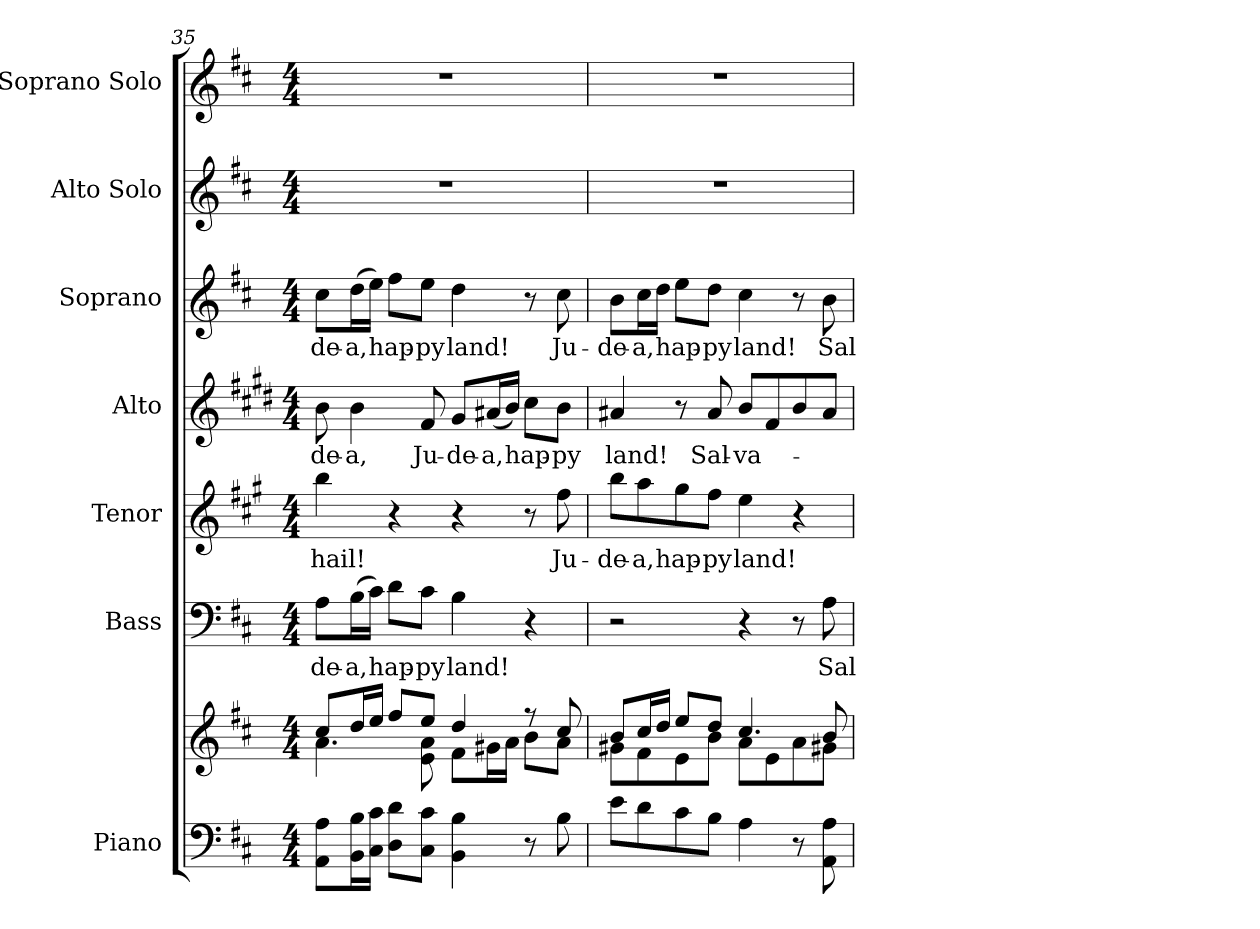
**kern	**kern	**kern	**text	**kern	**text	**kern	**text	**kern	**text	**kern	**kern
*part7	*part7	*part6	*part6	*part5	*part5	*part4	*part4	*part3	*part3	*part2	*part1
*staff8	*staff7	*staff6	*staff6	*staff5	*staff5	*staff4	*staff4	*staff3	*staff3	*staff2	*staff1
*I"Piano	*	*I"Bass	*	*I"Tenor	*	*I"Alto	*	*I"Soprano	*	*I"Alto Solo	*I"Soprano Solo
*I'Pno.	*	*I'B.	*	*I'T.	*	*I'A.	*	*I'S.	*	*I'A. Solo	*I'S. Solo
*clefF4	*clefG2	*clefF4	*	*clefG2	*	*clefG2	*	*clefG2	*	*clefG2	*clefG2
*	*	*	*	*ITrd4c7	*	*ITrd1c2	*	*ITrd-7c-12	*	*ITrd12c21	*
*k[f#c#]	*k[f#c#]	*k[f#c#]	*	*k[f#c#]	*	*k[f#c#]	*	*k[f#c#]	*	*k[f#c#]	*k[f#c#]
*D:	*D:	*D:	*	*D:	*	*D:	*	*D:	*	*D:	*D:
*M4/4	*M4/4	*M4/4	*	*M4/4	*	*M4/4	*	*M4/4	*	*M4/4	*M4/4
=35	=35	=35	=35	=35	=35	=35	=35	=35	=35	=35	=35
*	*^	*	*	*	*	*	*	*	*	*	*
!	!	!	!	!LO:LY:b:color=#000000	!	!	!	!	!	!	!	!
!	!	!	!	!	!	!LO:LY:b:color=#000000	!	!	!	!	!	!
!	!	!	!	!	!	!	!	!LO:LY:b:color=#000000	!	!	!	!
!	!	!	!	!	!	!	!	!	!	!LO:LY:b:color=#000000	!	!
8AAi\ 8AiL	8cc#i/L	4.ai\	8Ai\L	-de-	4eei\	hail!	8ai\	-de-	8ccc#i\L	-de-	1r	1r
!	!	!	!	!LO:LY:b:color=#000000	!	!	!	!	!	!	!	!
!	!	!	!	!	!	!	!	!LO:LY:b:color=#000000	!	!	!	!
!	!	!	!	!	!	!	!	!	!	!LO:LY:b:color=#000000	!	!
16BBi\ 16BiL	16ddi/L	.	(16Bi\L	-a,	.	.	4ai\	-a,	(16dddi\L	-a,	.	.
16C#i\ 16c#iJJ	16eei/JJ	.	16c#i\JJ)	.	.	.	.	.	16eeei\JJ)	.	.	.
!	!	!	!	!LO:LY:b:color=#000000	!	!	!	!	!	!	!	!
!	!	!	!	!	!	!	!	!	!	!LO:LY:b:color=#000000	!	!
8Di\ 8diL	8ff#i/L	.	8di\L	hap-	4r	.	.	.	8fff#i\L	hap-	.	.
!	!	!	!	!LO:LY:b:color=#000000	!	!	!	!	!	!	!	!
!	!	!	!	!	!	!	!	!LO:LY:b:color=#000000	!	!	!	!
!	!	!	!	!	!	!	!	!	!	!LO:LY:b:color=#000000	!	!
8C#i\ 8c#iJ	8eei/J	8ei\ 8ai	8c#i\J	-py	.	.	8ei/	Ju-	8eeei\J	-py	.	.
!	!	!	!	!LO:LY:b:color=#000000	!	!	!	!	!	!	!	!
!	!	!	!	!	!	!	!	!LO:LY:b:color=#000000	!	!	!	!
!	!	!	!	!	!	!	!	!	!	!LO:LY:b:color=#000000	!	!
4BBi\ 4Bi	4ddi/	8f#i\L	4Bi\	land!	4r	.	8f#i/L	-de-	4dddi\	land!	.	.
!	!	!	!	!	!	!	!	!LO:LY:b:color=#000000	!	!	!	!
.	.	16g#Xi\L	.	.	.	.	(16g#Xi/L	-a,	.	.	.	.
.	.	16ai\JJ	.	.	.	.	16ai/JJ)	.	.	.	.	.
!	!	!	!	!	!	!	!	!LO:LY:b:color=#000000	!	!	!	!
8r	8r	8bi\L	4r	.	8r	.	8bi\L	hap-	8r	.	.	.
!	!	!	!	!	!	!LO:LY:b:color=#000000	!	!	!	!	!	!
!	!	!	!	!	!	!	!	!LO:LY:b:color=#000000	!	!	!	!
!	!	!	!	!	!	!	!	!	!	!LO:LY:b:color=#000000	!	!
8Bi\	8cc#i/	8ai\J	.	.	8bi\	Ju-	8ai\J	-py	8ccc#i\	Ju-	.	.
!!LO:PB:g=z
=36	=36	=36	=36	=36	=36	=36	=36	=36	=36	=36	=36	=36
!	!	!	!	!	!	!LO:LY:b:color=#000000	!	!	!	!	!	!
!	!	!	!	!	!	!	!	!LO:LY:b:color=#000000	!	!	!	!
!	!	!	!	!	!	!	!	!	!	!LO:LY:b:color=#000000	!	!
8ei\L	8bi/L	8g#Xi\L	2r	.	8eei\L	-de-	4g#Xi/	land!	8bbi\L	-de-	1r	1r
!	!	!	!	!	!	!LO:LY:b:color=#000000	!	!	!	!	!	!
!	!	!	!	!	!	!	!	!	!	!LO:LY:b:color=#000000	!	!
8di\	16cc#i/L	8f#i\	.	.	8ddi\	-a,	.	.	16ccc#i\L	-a,	.	.
.	16ddi/JJ	.	.	.	.	.	.	.	16dddi\JJ	.	.	.
!	!	!	!	!	!	!LO:LY:b:color=#000000	!	!	!	!	!	!
!	!	!	!	!	!	!	!	!	!	!LO:LY:b:color=#000000	!	!
8c#i\	8eei/L	8ei\	.	.	8cc#i\	hap-	8r	.	8eeei\L	hap-	.	.
!	!	!	!	!	!	!LO:LY:b:color=#000000	!	!	!	!	!	!
!	!	!	!	!	!	!	!	!LO:LY:b:color=#000000	!	!	!	!
!	!	!	!	!	!	!	!	!	!	!LO:LY:b:color=#000000	!	!
8Bi\J	8ddi/J	8bi\J	.	.	8bi\J	-py	8g#i/	Sal-	8dddi\J	-py	.	.
!	!	!	!	!	!	!LO:LY:b:color=#000000	!	!	!	!	!	!
!	!	!	!	!	!	!	!	!LO:LY:b:color=#000000	!	!	!	!
!	!	!	!	!	!	!	!	!	!	!LO:LY:b:color=#000000	!	!
4Ai\	4.cc#i/	8ai\L	4r	.	4ai\	land!	8ai/L	-va-	4ccc#i\	land!	.	.
.	.	8ei\	.	.	.	.	8ei/	.	.	.	.	.
8r	.	8ai\	8r	.	4r	.	8ai/	.	8r	.	.	.
!	!	!	!	!LO:LY:b:color=#000000	!	!	!	!	!	!	!	!
!	!	!	!	!	!	!	!	!	!	!LO:LY:b:color=#000000	!	!
8AAi\ 8Ai	8bi/	8g#Xi\J	8Ai\	Sal-	.	.	8g#i/J	.	8bbi\	Sal-	.	.
*	*v	*v	*	*	*	*	*	*	*	*	*	*
=	=	=	=	=	=	=	=	=	=	=	=
*-	*-	*-	*-	*-	*-	*-	*-	*-	*-	*-	*-
